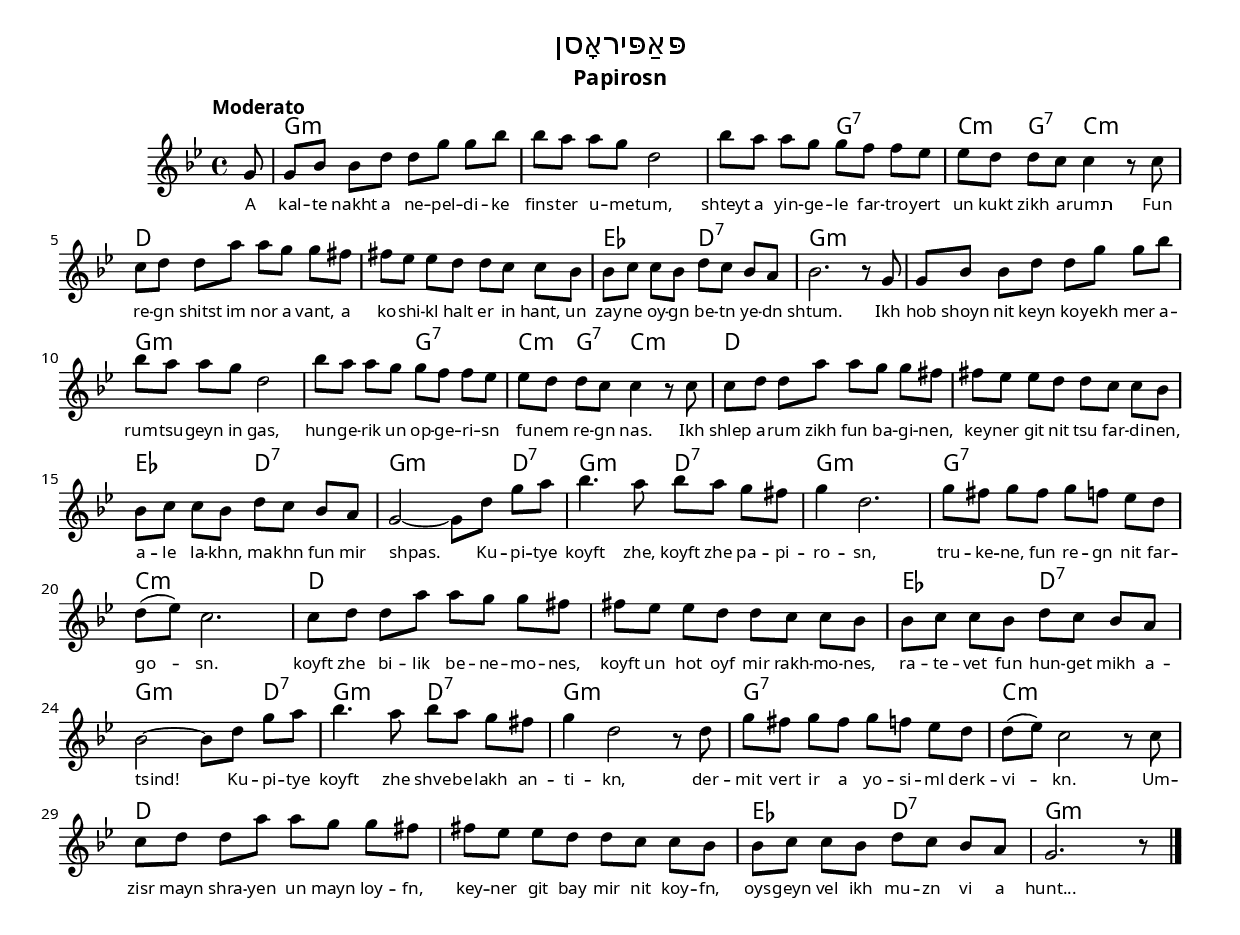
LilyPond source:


\header {
  title = "פּאַפּיראָסן"
  subtitle = "Papirosn"
  }
\version "2.18.2"
\language "english"
\include "../../../../templates/preamble.ly"
mel = \relative a' {
  \partial 8 { g8 }
  g bf bf d d g g bf |
  bf a a g d2 |
  bf'8 a a g g f f ef |
  ef d d c c4 r8 c |
  c d d a' a g g fs |
  fs ef ef d d c c bf |
  bf c c bf d c bf a |
  bf2. r8 g |
  
  g bf bf d d g g bf |
  bf a a g d2 |
  bf'8 a a g g f f ef |
  ef d d c c4 r8 c |
  c d d a' a g g fs |
  fs ef ef d d c c bf |
  bf c c bf d c bf a |
  g2~ g8 d' g a |
  
  bf4. a8 bf a g fs |
  g4 d2. |
  g8 fs g fs g f ef d |
  d( ef) c2.
  c8 d d a' a g g fs |
  fs ef ef d d c c bf |
  bf c c bf d c bf a |
  bf2~ bf8 d g a |
  bf4. a8 bf a g fs |
  g4 d2 r8 d |
  g fs g fs g f ef d |
  d( ef) c2 r8 c |
  c d d a' a g g fs |
  fs ef ef d d c c bf |
  bf c c bf d c bf a |
  \end 7/8 g2. r8
}
    
acc = \chordmode {
  \partial 8 { s8 }
  \repeat unfold 2 {
    g1:m |
    g:m |
    g2:m g:7 |
    c4:m g:7  c2:m |
    d1: |
    d: |
    ef2: d:7 |
  }
  \alternative{
    {g1:m |}
    {g2.:m d4:7 |}
  }
  \repeat unfold 2 {
    g2:m d:7 |
    g1:m |
    g:7 |
    c:m |
    d: |
    d: |
    ef2: d:7 |}
  \alternative{
    {g2.:m d4:7 |}
    {g2.:m g8:m |}
  }
}

\score {
  <<
    \new ChordNames {
      \acc
    }
    \new Staff {
      \clef treble
      \key g \minor
      \time 4/4
      \tempo Moderato
      \new Voice = "melody" {
        \mel
        \bar "|."

      }
    }
    \new Lyrics \lyricsto "melody" {
      A kal -- te nakht a ne -- pel -- di -- ke fins -- ter u -- me -- tum,
      shteyt a yin -- ge -- le far -- tro -- yert un kukt zikh a -- rumת
      Fun re -- gn shitst im nor a vant,
      a ko -- shi -- kl halt er in hant,
      un zay -- ne oy -- gn be -- tn ye -- dn shtum. 
      
      Ikh hob shoyn nit keyn ko -- yekh mer a -- rum -- tsu -- geyn in gas,
      hun -- ge -- rik un op -- ge -- ri -- sn fu -- nem re -- gn nas.
      Ikh shlep a -- rum zikh fun ba -- gi -- nen,
      key -- ner git nit tsu far -- di -- nen,
      a -- le la -- khn, ma -- khn fun mir shpas.
      
      Ku -- pi -- tye koyft zhe, koyft zhe pa -- pi -- ro -- sn,
      tru -- ke -- ne, fun re -- gn nit far -- go -- sn.
      koyft zhe bi -- lik be -- ne -- mo -- nes,
      koyft un hot oyf mir rakh -- mo -- nes,
      ra -- te -- vet fun hun -- get mikh a -- tsind!
      
      Ku -- pi -- tye koyft zhe shve -- be -- lakh an -- ti -- kn,
      der -- mit vert ir a yo -- si -- ml derk -- vi -- kn.
      Um -- zisr mayn shra -- yen un mayn loy -- fn,
      key -- ner git bay mir nit koy -- fn,
      oys -- geyn vel ikh mu -- zn vi a hunt…
    }
  >>
}

